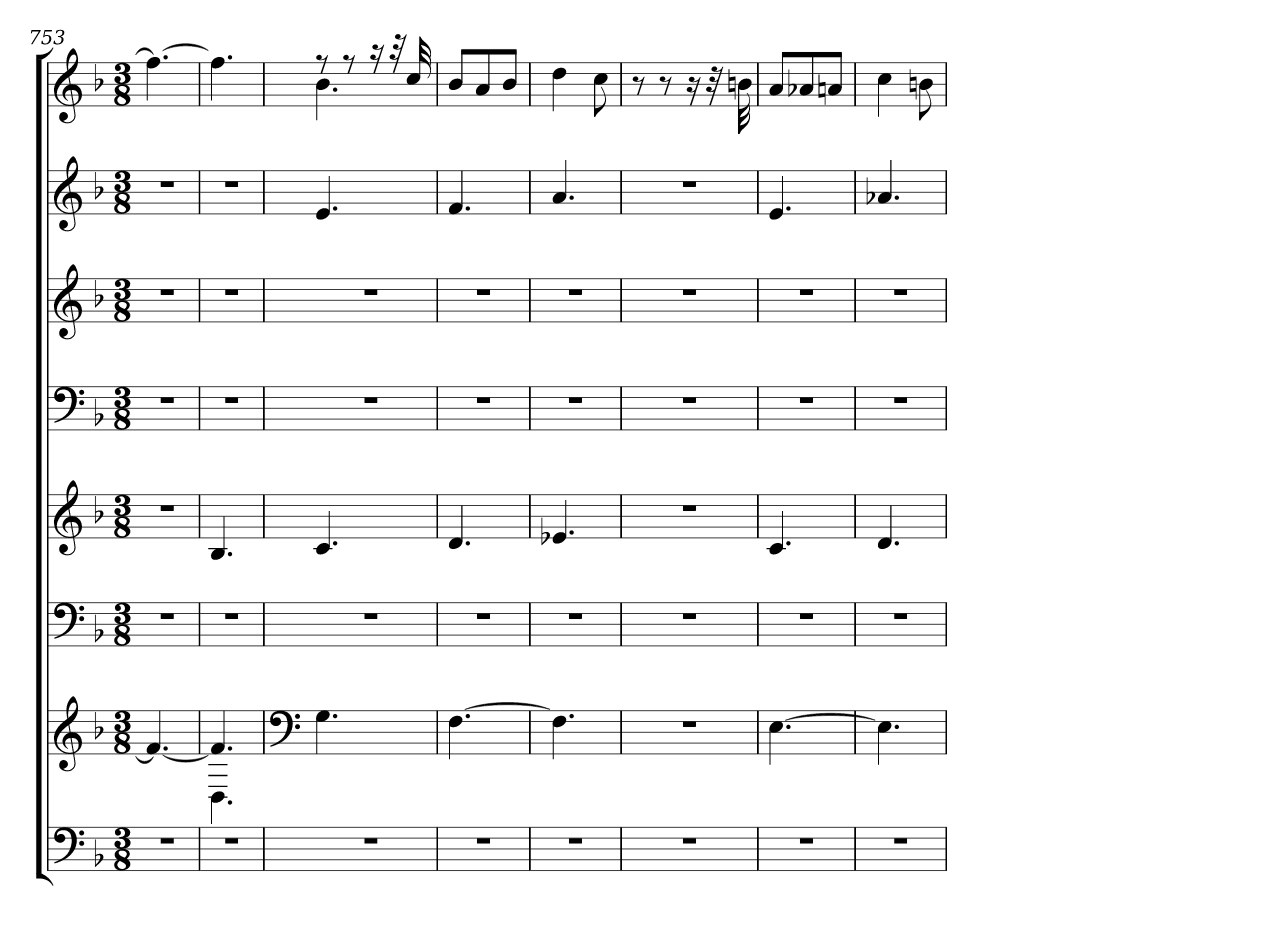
**kern	**kern	**kern	**kern	**kern	**kern	**kern	**kern
*part5	*part5	*part4	*part4	*part3	*part3	*part2	*part1
*staff8	*staff7	*staff6	*staff5	*staff4	*staff3	*staff2	*staff1
*clefF4	*clefG2	*clefF4	*clefG2	*clefF4	*clefG2	*clefG2	*clefG2
*k[b-]	*k[b-]	*k[b-]	*k[b-]	*k[b-]	*k[b-]	*k[b-]	*k[b-]
*M3/8	*M3/8	*M3/8	*M3/8	*M3/8	*M3/8	*M3/8	*M3/8
=753	=753	=753	=753	=753	=753	=753	=753
4.r	4.f/_	4.r	4.r	4.r	4.r	4.r	4.ff\_
=754	=754	=754	=754	=754	=754	=754	=754
*	*^	*	*	*	*	*	*
4.r	4.f/]	4.D\	4.r	4.B-/	4.r	4.r	4.r	4.ff\]
*	*v	*v	*	*	*	*	*	*
=755	=755	=755	=755	=755	=755	=755	=755
*	*clefF4	*	*	*	*	*	*
*	*	*	*	*	*	*	*^
4.r	4.G\	4.r	4.c/	4.r	4.r	4.e/	8r	4.b-\
.	.	.	.	.	.	.	8r	.
.	.	.	.	.	.	.	16r	.
.	.	.	.	.	.	.	32r	.
.	.	.	.	.	.	.	32cc/	.
*	*	*	*	*	*	*	*v	*v
!!LO:PB:g=z
=756	=756	=756	=756	=756	=756	=756	=756
4.r	[4.F\	4.r	4.d/	4.r	4.r	4.f/	8b-/L
.	.	.	.	.	.	.	8a/
.	.	.	.	.	.	.	8b-/J
=757	=757	=757	=757	=757	=757	=757	=757
4.r	4.F\]	4.r	4.e-X/	4.r	4.r	4.a/	4dd\
*	*	*	*	*	*	*	*MM147
.	.	.	.	.	.	.	8cc\
=758	=758	=758	=758	=758	=758	=758	=758
4.r	4.r	4.r	4.r	4.r	4.r	4.r	8r
.	.	.	.	.	.	.	8r
.	.	.	.	.	.	.	16r
.	.	.	.	.	.	.	32r
.	.	.	.	.	.	.	32bn\
=759	=759	=759	=759	=759	=759	=759	=759
4.r	[4.E\	4.r	4.c/	4.r	4.r	4.e/	8a/L
.	.	.	.	.	.	.	8a-X/
.	.	.	.	.	.	.	8an/J
=760	=760	=760	=760	=760	=760	=760	=760
4.r	4.E\]	4.r	4.d/	4.r	4.r	4.a-X/	4cc\
*	*	*	*	*	*	*	*MM150
.	.	.	.	.	.	.	8bn\
=	=	=	=	=	=	=	=
*-	*-	*-	*-	*-	*-	*-	*-
